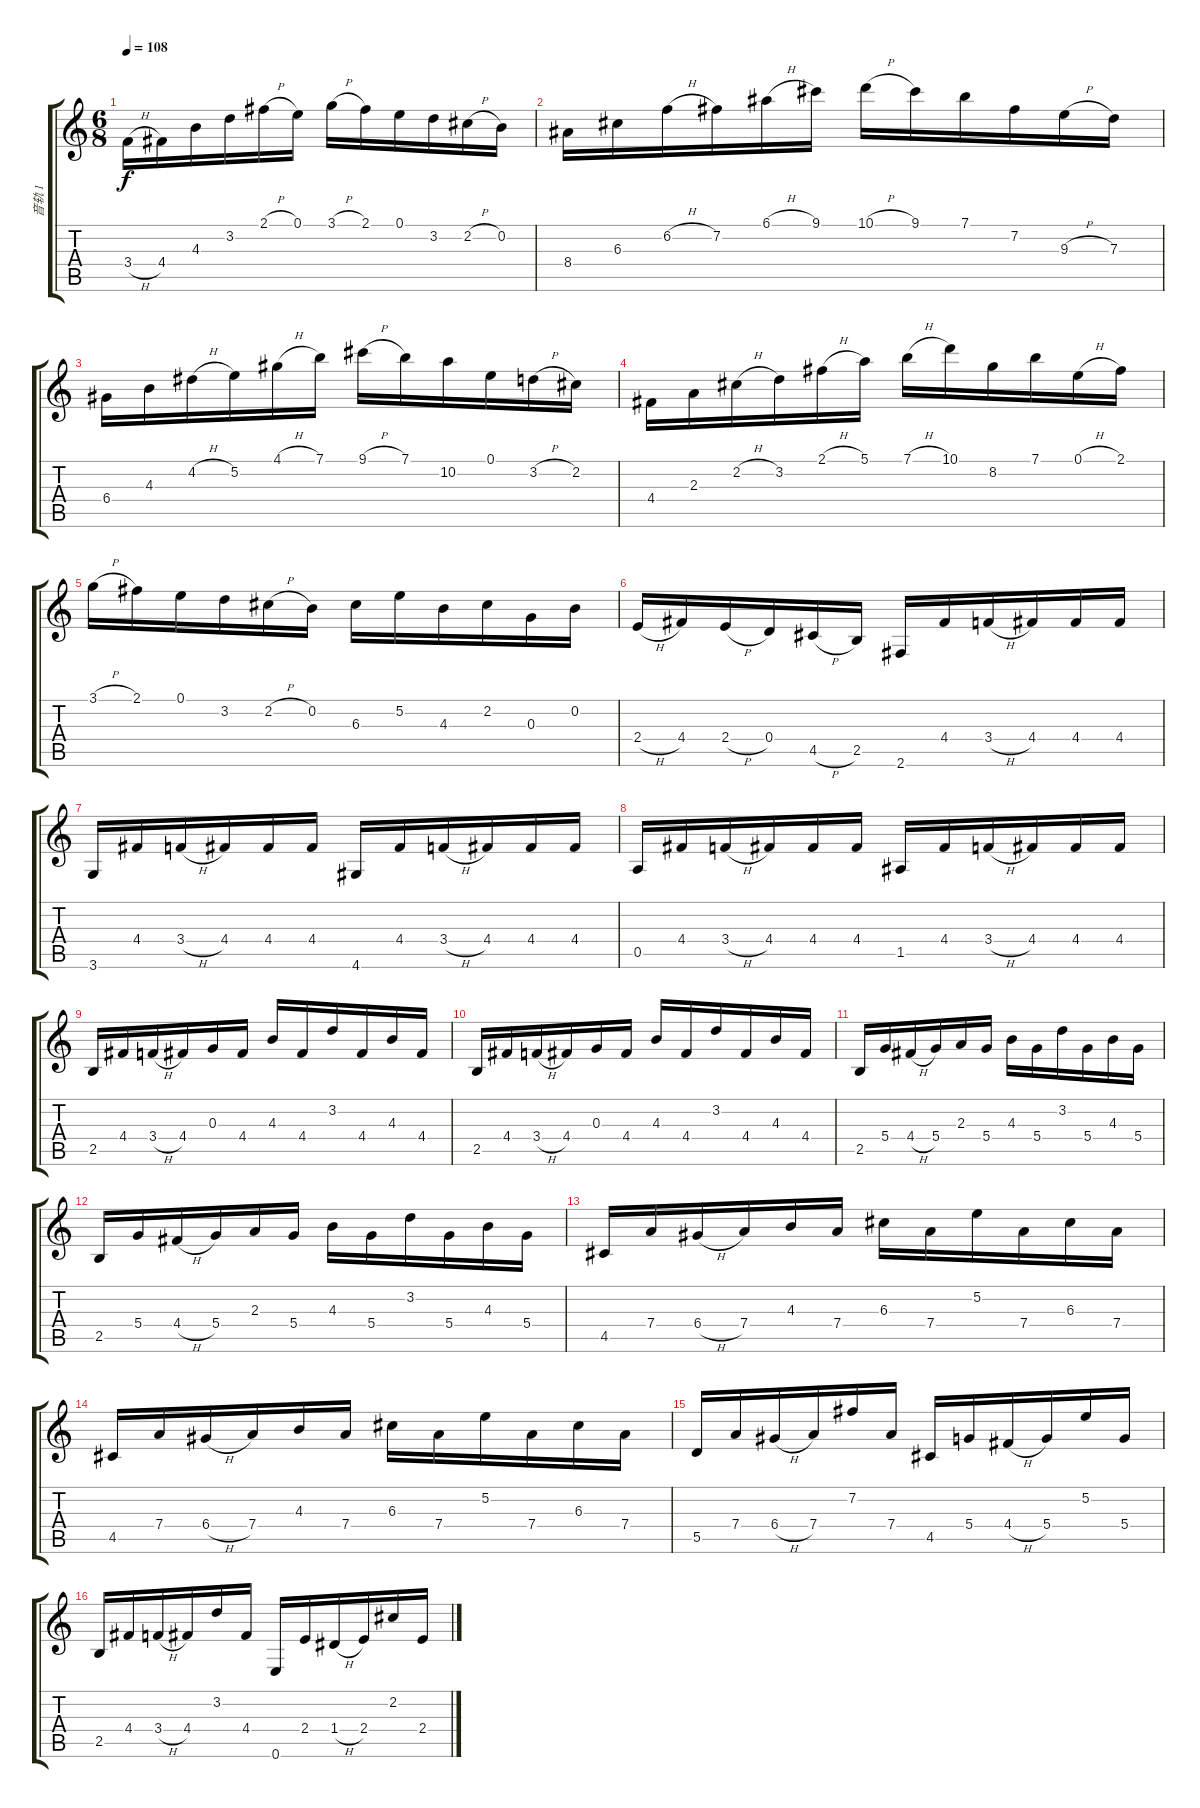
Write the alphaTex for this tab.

\track ("音轨 1" "音轨 1") {instrument acousticguitarnylon}
\staff {score tabs}
\tuning (E4 B3 G3 D3 A2 E2) {hide}
\ts (6 8)
\tempo 108
\clef g2
\ks c
3.4{h}.16{dy f} 4.4.16 4.3.16 3.2.16 2.1{h}.16 0.1.16 3.1{h}.16 2.1.16 0.1.16 3.2.16 2.2{h}.16 0.2.16 |
8.4.16 6.3.16 6.2{h}.16 7.2.16 6.1{h}.16 9.1.16 10.1{h}.16 9.1.16 7.1.16 7.2.16 9.3{h}.16 7.3.16 |
6.4.16 4.3.16 4.2{h}.16 5.2.16 4.1{h}.16 7.1.16 9.1{h}.16 7.1.16 10.2.16 0.1.16 3.2{h}.16 2.2.16 |
4.4.16 2.3.16 2.2{h}.16 3.2.16 2.1{h}.16 5.1.16 7.1{h}.16 10.1.16 8.2.16 7.1.16 0.1{h}.16 2.1.16 |
3.1{h}.16 2.1.16 0.1.16 3.2.16 2.2{h}.16 0.2.16 6.3.16 5.2.16 4.3.16 2.2.16 0.3.16 0.2.16 |
2.4{h}.16 4.4.16 2.4{h}.16 0.4.16 4.5{h}.16 2.5.16 2.6.16 4.4.16 3.4{h}.16 4.4.16 4.4.16 4.4.16 |
3.6.16 4.4.16 3.4{h}.16 4.4.16 4.4.16 4.4.16 4.6.16 4.4.16 3.4{h}.16 4.4.16 4.4.16 4.4.16 |
0.5.16 4.4.16 3.4{h}.16 4.4.16 4.4.16 4.4.16 1.5.16 4.4.16 3.4{h}.16 4.4.16 4.4.16 4.4.16 |
2.5.16 4.4.16 3.4{h}.16 4.4.16 0.3.16 4.4.16 4.3.16 4.4.16 3.2.16 4.4.16 4.3.16 4.4.16 |
2.5.16 4.4.16 3.4{h}.16 4.4.16 0.3.16 4.4.16 4.3.16 4.4.16 3.2.16 4.4.16 4.3.16 4.4.16 |
2.5.16 5.4.16 4.4{h}.16 5.4.16 2.3.16 5.4.16 4.3.16 5.4.16 3.2.16 5.4.16 4.3.16 5.4.16 |
2.5.16 5.4.16 4.4{h}.16 5.4.16 2.3.16 5.4.16 4.3.16 5.4.16 3.2.16 5.4.16 4.3.16 5.4.16 |
4.5.16 7.4.16 6.4{h}.16 7.4.16 4.3.16 7.4.16 6.3.16 7.4.16 5.2.16 7.4.16 6.3.16 7.4.16 |
4.5.16 7.4.16 6.4{h}.16 7.4.16 4.3.16 7.4.16 6.3.16 7.4.16 5.2.16 7.4.16 6.3.16 7.4.16 |
5.5.16 7.4.16 6.4{h}.16 7.4.16 7.2.16 7.4.16 4.5.16 5.4.16 4.4{h}.16 5.4.16 5.2.16 5.4.16 |
2.5.16 4.4.16 3.4{h}.16 4.4.16 3.2.16 4.4.16 0.6.16 2.4.16 1.4{h}.16 2.4.16 2.2.16 2.4.16
